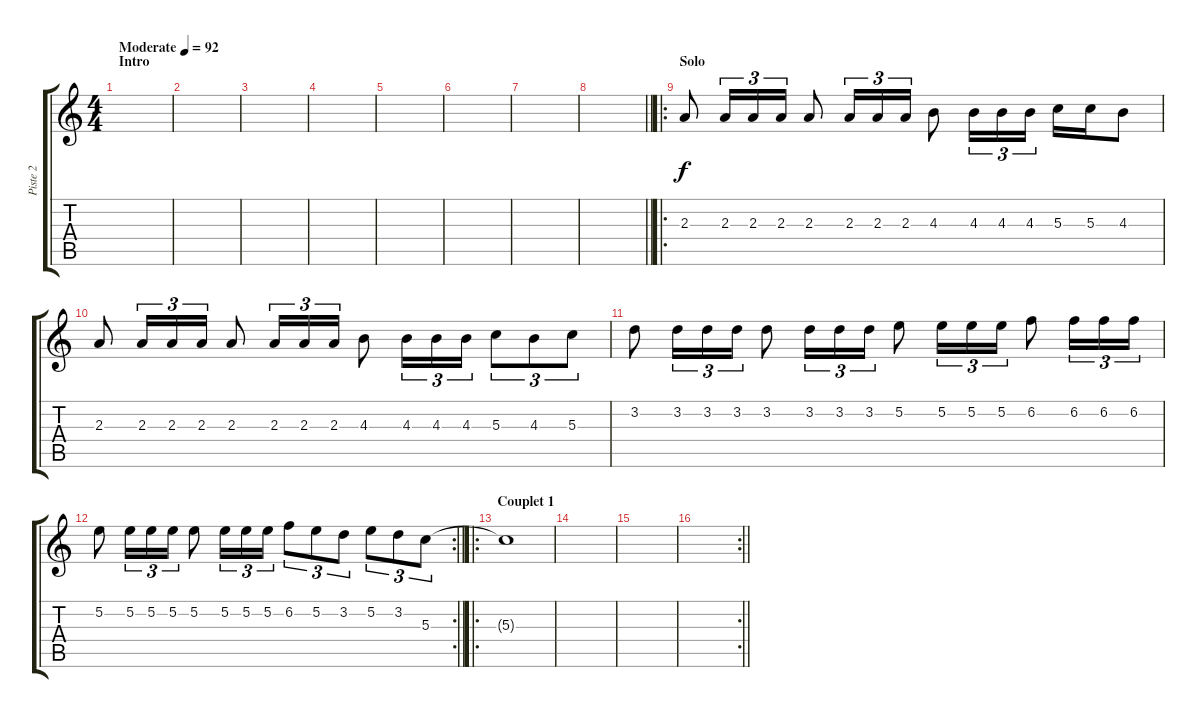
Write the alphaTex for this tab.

\track ("Piste 2" "Piste 2") {instrument distortionguitar}
\staff {score tabs}
\tuning (E4 B3 G3 D3 A2 E2) {hide}
\ts (4 4)
\section ("" "Intro")
\tempo (92 "Moderate")
\clef g2
\ks c
|
|
|
|
|
|
|
\barLineRight lightlight
|
\ro
\section ("" "Solo")
2.3.8 2.3.16{tu (3 2)} 2.3.16{tu (3 2)} 2.3.16{tu (3 2)} 2.3.8 2.3.16{tu (3 2)} 2.3.16{tu (3 2)} 2.3.16{tu (3 2)} 4.3.8 4.3.16{tu (3 2)} 4.3.16{tu (3 2)} 4.3.16{tu (3 2)} 5.3.16 5.3.16 4.3.8 |
2.3.8 2.3.16{tu (3 2)} 2.3.16{tu (3 2)} 2.3.16{tu (3 2)} 2.3.8 2.3.16{tu (3 2)} 2.3.16{tu (3 2)} 2.3.16{tu (3 2)} 4.3.8 4.3.16{tu (3 2)} 4.3.16{tu (3 2)} 4.3.16{tu (3 2)} 5.3.8{tu (3 2)} 4.3.8{tu (3 2)} 5.3.8{tu (3 2)} |
3.2.8 3.2.16{tu (3 2)} 3.2.16{tu (3 2)} 3.2.16{tu (3 2)} 3.2.8 3.2.16{tu (3 2)} 3.2.16{tu (3 2)} 3.2.16{tu (3 2)} 5.2.8 5.2.16{tu (3 2)} 5.2.16{tu (3 2)} 5.2.16{tu (3 2)} 6.2.8 6.2.16{tu (3 2)} 6.2.16{tu (3 2)} 6.2.16{tu (3 2)} |
\rc 2
\barLineRight lightlight
5.2.8 5.2.16{tu (3 2)} 5.2.16{tu (3 2)} 5.2.16{tu (3 2)} 5.2.8 5.2.16{tu (3 2)} 5.2.16{tu (3 2)} 5.2.16{tu (3 2)} 6.2.8{tu (3 2)} 5.2.8{tu (3 2)} 3.2.8{tu (3 2)} 5.2.8{tu (3 2)} 3.2.8{tu (3 2)} 5.3.8{tu (3 2)} |
\ro
\section ("" "Couplet 1")
5.3{t}.1 |
|
|
\rc 2
\barLineRight lightlight
